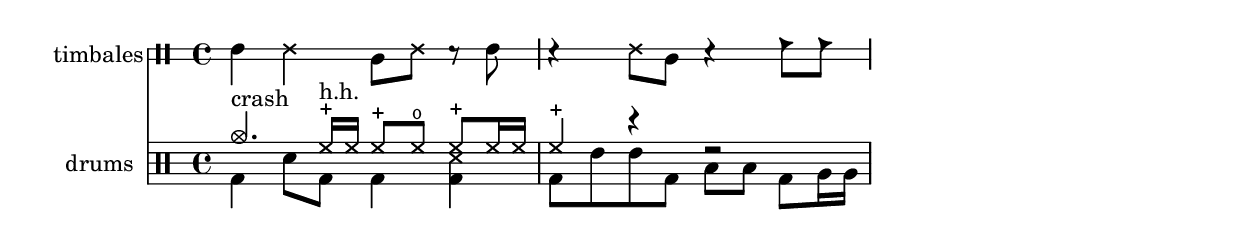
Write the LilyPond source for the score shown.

%% Do not edit this file; it is automatically
%% generated from LSR http://lsr.dsi.unimi.it
%% This file is in the public domain.
\version "2.13.10"

\header {
  lsrtags = "rhythms, percussion"

%% Translation of GIT committish: 341940d3830b59f93a80131471d622c2818afddb
  texidoces = "
Mediante la utilización de las potentes herramientas preconfiguradas
como la función @code{\\drummode} y el contexto @code{DrumStaff}, la
introducción de partes para percusión es muy fácil: las percusiones se
sitúan en sus propias posiciones de pentagrama (con una clave
especial) y tienen las cabezas correspondientes al instrumento.  Es
posible añadir un símbolo adicional a la percusión o reducir el número
de líneas.

"
  doctitlees = "Escritura de partes de percusión"

%% Translation of GIT committish: 499a511d4166feaada31114e097f86b5e0c56421
  texidocfr = "
Grâce à la puissance des outils préconfigurés tels que la fonction
@code{\\drummode} et le contexte @code{DrumStaff}, la saisie de
parties pour percussions est extrêmement simplifiée : chaque composant
d'une batterie trouve sa place sur une portée dédiée (avec une clef
spécifique) et les têtes de note sont spécifiques à chaque élément.
Il est également possible d'affecter un symbole particulier à chaque
élément, tout comme de restreindre le nombre de lignes de la portée.

"

  doctitlefr = "Ajout de parties de batterie"


  texidoc = "
Using the powerful pre-configured tools such as the @code{\\drummode}
function and the @code{DrumStaff} context, inputting drum parts is
quite easy: drums are placed at their own staff positions (with a
special clef symbol) and have note heads according to the drum.
Attaching an extra symbol to the drum or restricting the number of
lines is possible.

"
  doctitle = "Adding drum parts"
} % begin verbatim

drh = \drummode { cymc4.^"crash" hhc16^"h.h." hh hhc8 hho hhc8 hh16 hh hhc4 r4 r2 }
drl = \drummode { bd4 sn8 bd bd4 << bd ss >>  bd8 tommh tommh bd toml toml bd tomfh16 tomfh }
timb = \drummode { timh4 ssh timl8 ssh r timh r4 ssh8 timl r4 cb8 cb }

\score {
  <<
    \new DrumStaff \with {
      drumStyleTable = #timbales-style
      \override StaffSymbol #'line-count = #2
      \override BarLine #'bar-size = #2
    } <<
      \set Staff.instrumentName = #"timbales"
      \timb
    >>
    \new DrumStaff <<
      \set Staff.instrumentName = #"drums"
      \new DrumVoice { \stemUp \drh }
      \new DrumVoice { \stemDown \drl }
    >>
  >>
  \layout { }
  \midi {
    \context {
      \Score
      tempoWholesPerMinute = #(ly:make-moment 120 4)
    }
  }
}

